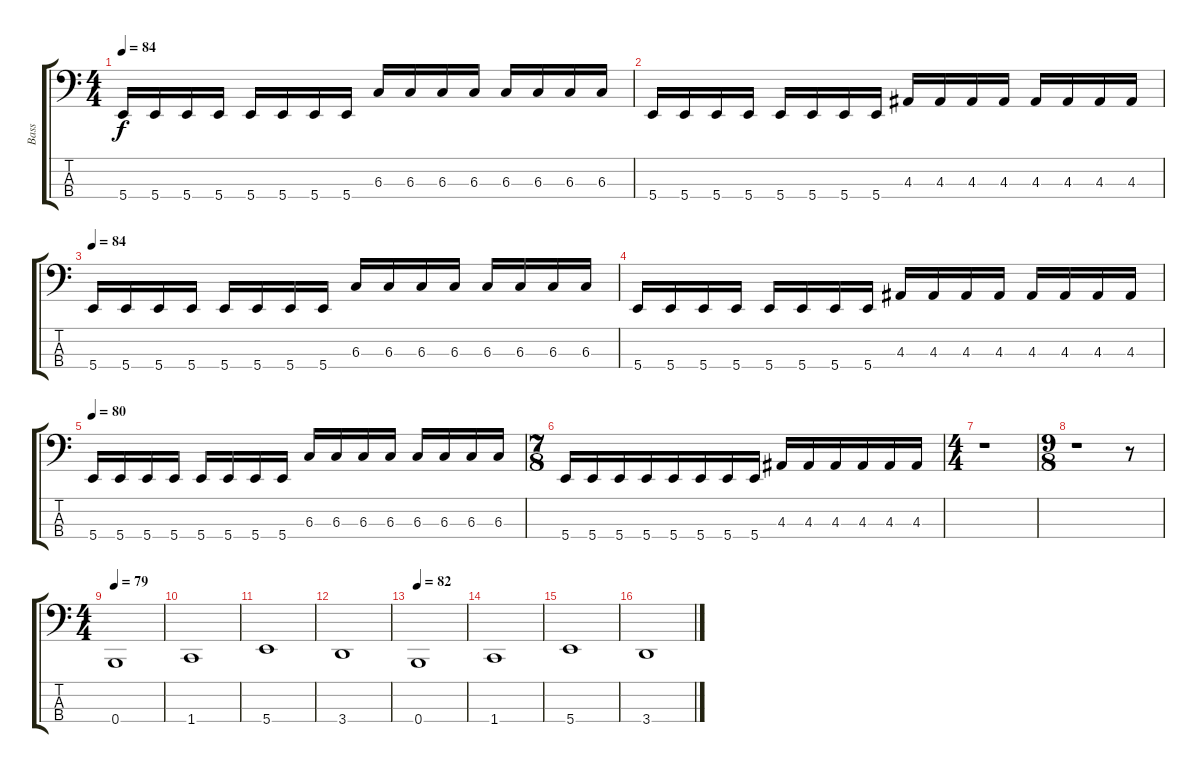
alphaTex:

\track ("Bass" "Bass") {instrument electricbassfinger}
\staff {score tabs}
\tuning (E2 B1 Gb1 B0) {hide}
\ts (4 4)
\tempo 84
\clef f4
\ks c
5.4.16{dy f} 5.4.16 5.4.16 5.4.16 5.4.16 5.4.16 5.4.16 5.4.16 6.3.16 6.3.16 6.3.16 6.3.16 6.3.16 6.3.16 6.3.16 6.3.16 |
5.4.16 5.4.16 5.4.16 5.4.16 5.4.16 5.4.16 5.4.16 5.4.16 4.3.16 4.3.16 4.3.16 4.3.16 4.3.16 4.3.16 4.3.16 4.3.16 |
\tempo 84
5.4.16 5.4.16 5.4.16 5.4.16 5.4.16 5.4.16 5.4.16 5.4.16 6.3.16 6.3.16 6.3.16 6.3.16 6.3.16 6.3.16 6.3.16 6.3.16 |
5.4.16 5.4.16 5.4.16 5.4.16 5.4.16 5.4.16 5.4.16 5.4.16 4.3.16 4.3.16 4.3.16 4.3.16 4.3.16 4.3.16 4.3.16 4.3.16 |
\tempo 80
5.4.16 5.4.16 5.4.16 5.4.16 5.4.16 5.4.16 5.4.16 5.4.16 6.3.16 6.3.16 6.3.16 6.3.16 6.3.16 6.3.16 6.3.16 6.3.16 |
\ts (7 8)
5.4.16 5.4.16 5.4.16 5.4.16 5.4.16 5.4.16 5.4.16 5.4.16 4.3.16 4.3.16 4.3.16 4.3.16 4.3.16 4.3.16 |
\ts (4 4)
r.1 |
\ts (9 8)
r.1 r.8 |
\ts (4 4)
\tempo 79
0.4.1 |
1.4.1 |
5.4.1 |
3.4.1 |
\tempo 82
0.4.1 |
1.4.1 |
5.4.1 |
3.4.1
